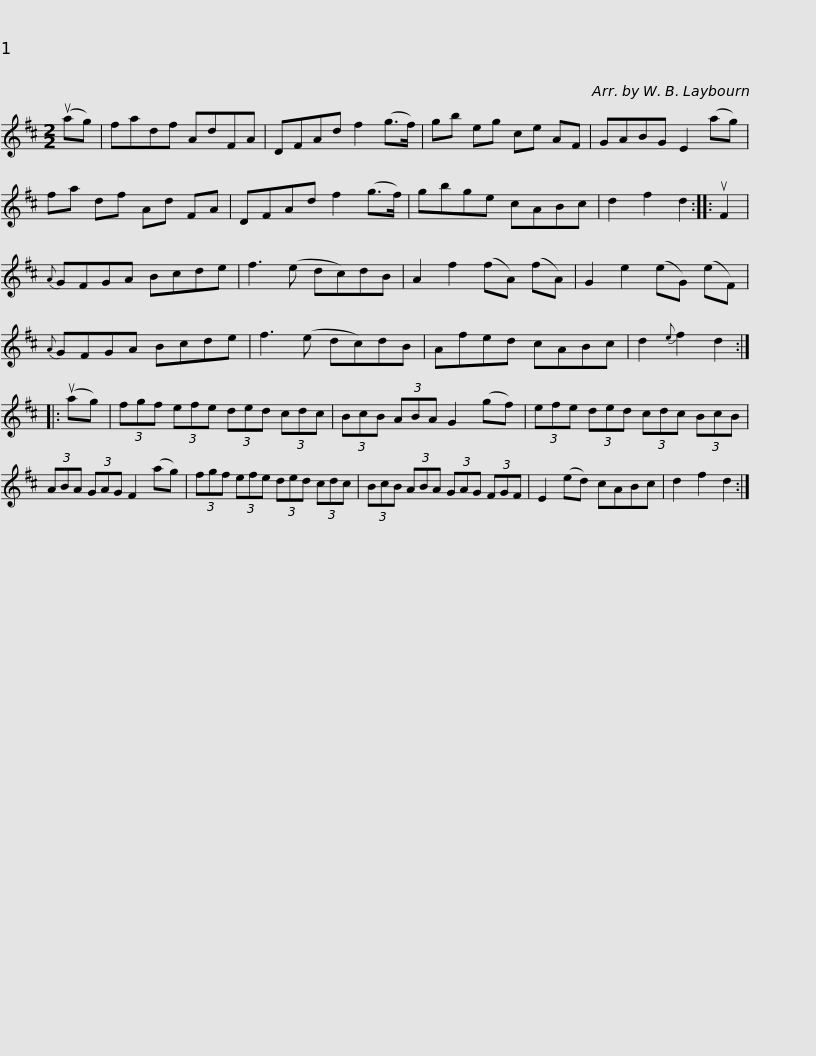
X:1
L:1/8
M:2/2
I:linebreak $
K:D
V:1 treble
V:1
 (uag) | fadf AdFA | DFAd f2 (g>f) | gb eg ce AF | GABG E2 (ag) | %5
 fa df Ad FA |$ DFAd f2 (g>f) | gbge cABc | d2 f2 d2 :: uF2 | %10
{A} GFGA Bcde | f3 (e dc)dB | A2 f2 (fA) (fA) |$ G2 e2 (eG) (eF) |{A} GFGA Bcde | %15
 f3 (e dc)dB | Afed cABc | d2{e} f2 d2 :: (uag) |$ (3fgf (3efe (3ded (3cdc | %20
 (3BcB (3ABA G2 (gf) | (3efe (3ded (3cdc (3BcB | (3ABA (3GAG F2 (ag) |$ (3fgf (3efe (3ded (3cdc | (3BcB (3ABA (3GAG (3FGF | %25
 E2 (ed) cABc | d2 f2 d2 :| %27
